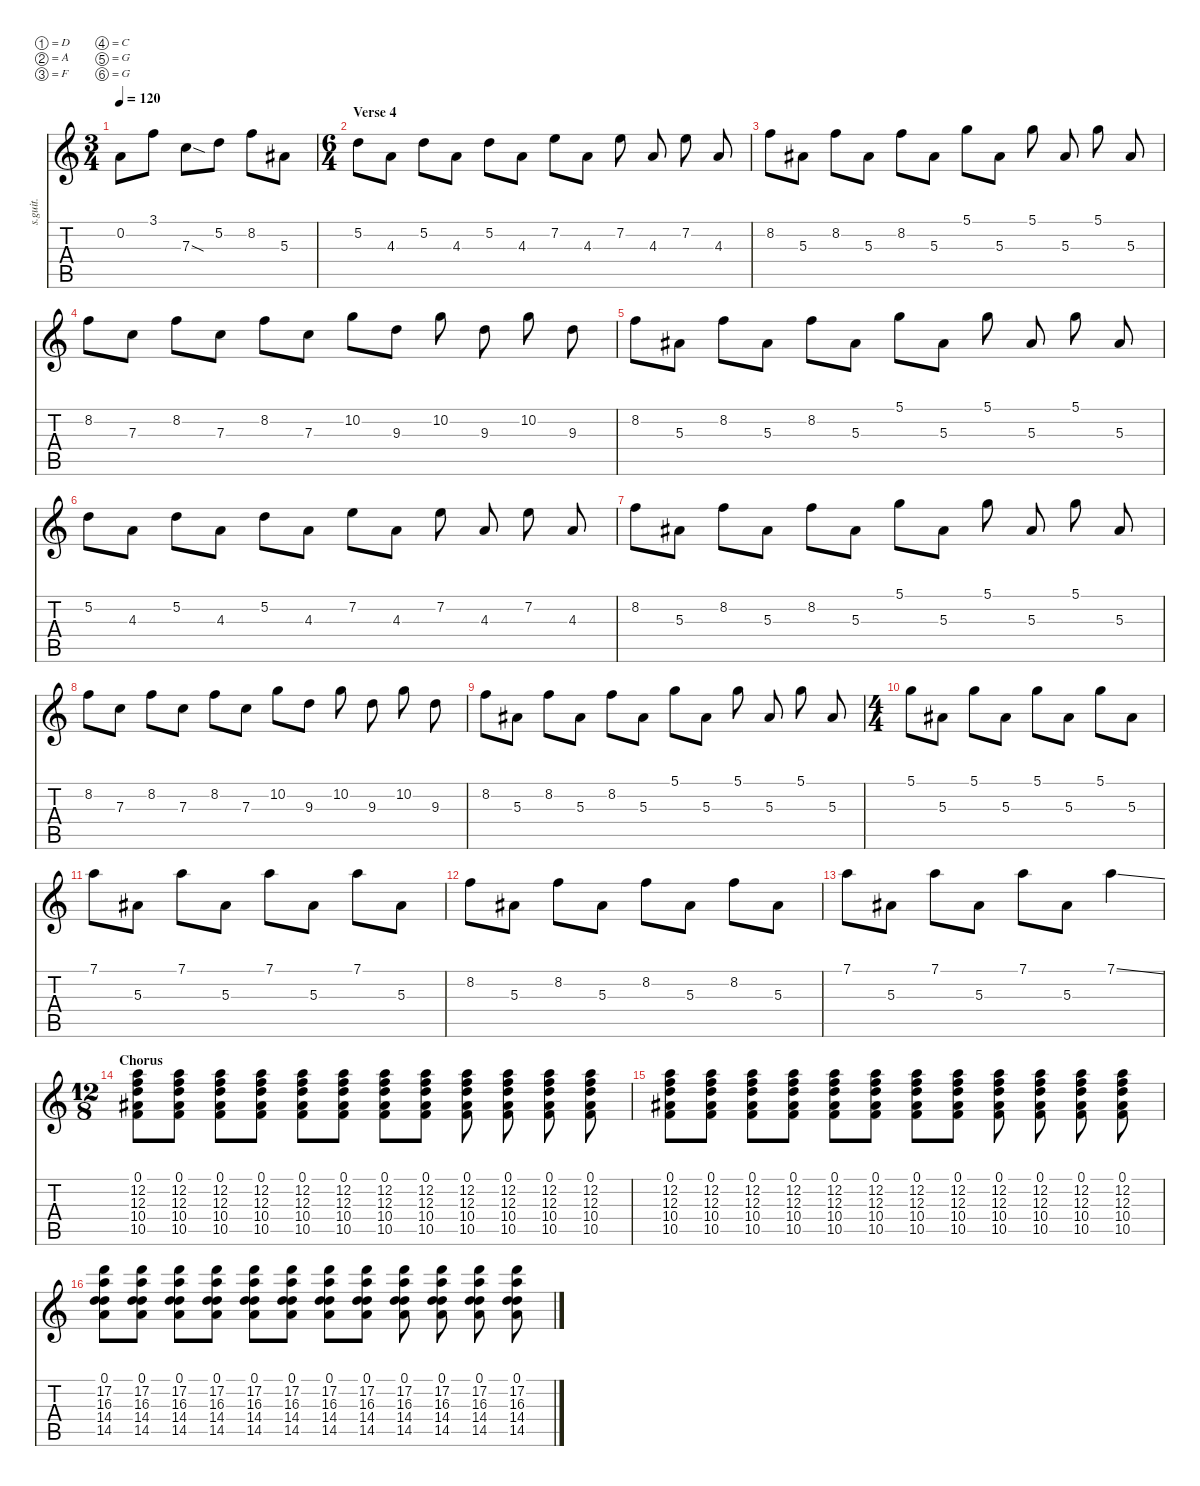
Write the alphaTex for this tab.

\defaultSystemsLayout 4
\hideDynamics
\bracketExtendMode nobrackets
\track ("Rythm Guitar 2" "s.guit.") {instrument distortionguitar}
\staff {score tabs}
\tuning (D4 A3 F3 C3 G2 G1)
\ts (3 4)
\beaming (8 2 2 2 2)
\tempo 120
\clef g2
\ks c
0.2.8{lyrics (0 "") lyrics (1 "") lyrics (2 "") lyrics (3 "") lyrics (4 "") dy f} 3.1.8{lyrics (0 "") lyrics (1 "") lyrics (2 "") lyrics (3 "") lyrics (4 "")} 7.3{sod}.8{lyrics (0 "") lyrics (1 "") lyrics (2 "") lyrics (3 "") lyrics (4 "")} 5.2.8{lyrics (0 "") lyrics (1 "") lyrics (2 "") lyrics (3 "") lyrics (4 "")} 8.2.8{lyrics (0 "") lyrics (1 "") lyrics (2 "") lyrics (3 "") lyrics (4 "")} 5.3{acc #}.8{lyrics (0 "") lyrics (1 "") lyrics (2 "") lyrics (3 "") lyrics (4 "")} |
\ts (6 4)
\beaming (8 2 2 2 2)
\section ("" "Verse 4")
5.2.8{lyrics (0 "") lyrics (1 "") lyrics (2 "") lyrics (3 "") lyrics (4 "") dy mf} 4.3.8{lyrics (0 "") lyrics (1 "") lyrics (2 "") lyrics (3 "") lyrics (4 "")} 5.2.8{lyrics (0 "") lyrics (1 "") lyrics (2 "") lyrics (3 "") lyrics (4 "")} 4.3.8{lyrics (0 "") lyrics (1 "") lyrics (2 "") lyrics (3 "") lyrics (4 "")} 5.2.8{lyrics (0 "") lyrics (1 "") lyrics (2 "") lyrics (3 "") lyrics (4 "")} 4.3.8{lyrics (0 "") lyrics (1 "") lyrics (2 "") lyrics (3 "") lyrics (4 "")} 7.2.8{lyrics (0 "") lyrics (1 "") lyrics (2 "") lyrics (3 "") lyrics (4 "")} 4.3.8{lyrics (0 "") lyrics (1 "") lyrics (2 "") lyrics (3 "") lyrics (4 "")} 7.2.8{lyrics (0 "") lyrics (1 "") lyrics (2 "") lyrics (3 "") lyrics (4 "")} 4.3.8{lyrics (0 "") lyrics (1 "") lyrics (2 "") lyrics (3 "") lyrics (4 "")} 7.2.8{lyrics (0 "") lyrics (1 "") lyrics (2 "") lyrics (3 "") lyrics (4 "")} 4.3.8{lyrics (0 "") lyrics (1 "") lyrics (2 "") lyrics (3 "") lyrics (4 "")} |
8.2.8{lyrics (0 "") lyrics (1 "") lyrics (2 "") lyrics (3 "") lyrics (4 "")} 5.3{acc #}.8{lyrics (0 "") lyrics (1 "") lyrics (2 "") lyrics (3 "") lyrics (4 "")} 8.2.8{lyrics (0 "") lyrics (1 "") lyrics (2 "") lyrics (3 "") lyrics (4 "")} 5.3{acc #}.8{lyrics (0 "") lyrics (1 "") lyrics (2 "") lyrics (3 "") lyrics (4 "")} 8.2.8{lyrics (0 "") lyrics (1 "") lyrics (2 "") lyrics (3 "") lyrics (4 "")} 5.3{acc #}.8{lyrics (0 "") lyrics (1 "") lyrics (2 "") lyrics (3 "") lyrics (4 "")} 5.1.8{lyrics (0 "") lyrics (1 "") lyrics (2 "") lyrics (3 "") lyrics (4 "")} 5.3{acc #}.8{lyrics (0 "") lyrics (1 "") lyrics (2 "") lyrics (3 "") lyrics (4 "")} 5.1.8{lyrics (0 "") lyrics (1 "") lyrics (2 "") lyrics (3 "") lyrics (4 "")} 5.3{acc #}.8{lyrics (0 "") lyrics (1 "") lyrics (2 "") lyrics (3 "") lyrics (4 "")} 5.1.8{lyrics (0 "") lyrics (1 "") lyrics (2 "") lyrics (3 "") lyrics (4 "")} 5.3{acc #}.8{lyrics (0 "") lyrics (1 "") lyrics (2 "") lyrics (3 "") lyrics (4 "")} |
8.2.8{lyrics (0 "") lyrics (1 "") lyrics (2 "") lyrics (3 "") lyrics (4 "")} 7.3.8{lyrics (0 "") lyrics (1 "") lyrics (2 "") lyrics (3 "") lyrics (4 "")} 8.2.8{lyrics (0 "") lyrics (1 "") lyrics (2 "") lyrics (3 "") lyrics (4 "")} 7.3.8{lyrics (0 "") lyrics (1 "") lyrics (2 "") lyrics (3 "") lyrics (4 "")} 8.2.8{lyrics (0 "") lyrics (1 "") lyrics (2 "") lyrics (3 "") lyrics (4 "")} 7.3.8{lyrics (0 "") lyrics (1 "") lyrics (2 "") lyrics (3 "") lyrics (4 "")} 10.2.8{lyrics (0 "") lyrics (1 "") lyrics (2 "") lyrics (3 "") lyrics (4 "")} 9.3.8{lyrics (0 "") lyrics (1 "") lyrics (2 "") lyrics (3 "") lyrics (4 "")} 10.2.8{lyrics (0 "") lyrics (1 "") lyrics (2 "") lyrics (3 "") lyrics (4 "")} 9.3.8{lyrics (0 "") lyrics (1 "") lyrics (2 "") lyrics (3 "") lyrics (4 "")} 10.2.8{lyrics (0 "") lyrics (1 "") lyrics (2 "") lyrics (3 "") lyrics (4 "")} 9.3.8{lyrics (0 "") lyrics (1 "") lyrics (2 "") lyrics (3 "") lyrics (4 "")} |
8.2.8{lyrics (0 "") lyrics (1 "") lyrics (2 "") lyrics (3 "") lyrics (4 "")} 5.3{acc #}.8{lyrics (0 "") lyrics (1 "") lyrics (2 "") lyrics (3 "") lyrics (4 "")} 8.2.8{lyrics (0 "") lyrics (1 "") lyrics (2 "") lyrics (3 "") lyrics (4 "")} 5.3{acc #}.8{lyrics (0 "") lyrics (1 "") lyrics (2 "") lyrics (3 "") lyrics (4 "")} 8.2.8{lyrics (0 "") lyrics (1 "") lyrics (2 "") lyrics (3 "") lyrics (4 "")} 5.3{acc #}.8{lyrics (0 "") lyrics (1 "") lyrics (2 "") lyrics (3 "") lyrics (4 "")} 5.1.8{lyrics (0 "") lyrics (1 "") lyrics (2 "") lyrics (3 "") lyrics (4 "")} 5.3{acc #}.8{lyrics (0 "") lyrics (1 "") lyrics (2 "") lyrics (3 "") lyrics (4 "")} 5.1.8{lyrics (0 "") lyrics (1 "") lyrics (2 "") lyrics (3 "") lyrics (4 "")} 5.3{acc #}.8{lyrics (0 "") lyrics (1 "") lyrics (2 "") lyrics (3 "") lyrics (4 "")} 5.1.8{lyrics (0 "") lyrics (1 "") lyrics (2 "") lyrics (3 "") lyrics (4 "")} 5.3{acc #}.8{lyrics (0 "") lyrics (1 "") lyrics (2 "") lyrics (3 "") lyrics (4 "")} |
5.2.8{lyrics (0 "") lyrics (1 "") lyrics (2 "") lyrics (3 "") lyrics (4 "")} 4.3.8{lyrics (0 "") lyrics (1 "") lyrics (2 "") lyrics (3 "") lyrics (4 "")} 5.2.8{lyrics (0 "") lyrics (1 "") lyrics (2 "") lyrics (3 "") lyrics (4 "")} 4.3.8{lyrics (0 "") lyrics (1 "") lyrics (2 "") lyrics (3 "") lyrics (4 "")} 5.2.8{lyrics (0 "") lyrics (1 "") lyrics (2 "") lyrics (3 "") lyrics (4 "")} 4.3.8{lyrics (0 "") lyrics (1 "") lyrics (2 "") lyrics (3 "") lyrics (4 "")} 7.2.8{lyrics (0 "") lyrics (1 "") lyrics (2 "") lyrics (3 "") lyrics (4 "")} 4.3.8{lyrics (0 "") lyrics (1 "") lyrics (2 "") lyrics (3 "") lyrics (4 "")} 7.2.8{lyrics (0 "") lyrics (1 "") lyrics (2 "") lyrics (3 "") lyrics (4 "")} 4.3.8{lyrics (0 "") lyrics (1 "") lyrics (2 "") lyrics (3 "") lyrics (4 "")} 7.2.8{lyrics (0 "") lyrics (1 "") lyrics (2 "") lyrics (3 "") lyrics (4 "")} 4.3.8{lyrics (0 "") lyrics (1 "") lyrics (2 "") lyrics (3 "") lyrics (4 "")} |
8.2.8{lyrics (0 "") lyrics (1 "") lyrics (2 "") lyrics (3 "") lyrics (4 "")} 5.3{acc #}.8{lyrics (0 "") lyrics (1 "") lyrics (2 "") lyrics (3 "") lyrics (4 "")} 8.2.8{lyrics (0 "") lyrics (1 "") lyrics (2 "") lyrics (3 "") lyrics (4 "")} 5.3{acc #}.8{lyrics (0 "") lyrics (1 "") lyrics (2 "") lyrics (3 "") lyrics (4 "")} 8.2.8{lyrics (0 "") lyrics (1 "") lyrics (2 "") lyrics (3 "") lyrics (4 "")} 5.3{acc #}.8{lyrics (0 "") lyrics (1 "") lyrics (2 "") lyrics (3 "") lyrics (4 "")} 5.1.8{lyrics (0 "") lyrics (1 "") lyrics (2 "") lyrics (3 "") lyrics (4 "")} 5.3{acc #}.8{lyrics (0 "") lyrics (1 "") lyrics (2 "") lyrics (3 "") lyrics (4 "")} 5.1.8{lyrics (0 "") lyrics (1 "") lyrics (2 "") lyrics (3 "") lyrics (4 "")} 5.3{acc #}.8{lyrics (0 "") lyrics (1 "") lyrics (2 "") lyrics (3 "") lyrics (4 "")} 5.1.8{lyrics (0 "") lyrics (1 "") lyrics (2 "") lyrics (3 "") lyrics (4 "")} 5.3{acc #}.8{lyrics (0 "") lyrics (1 "") lyrics (2 "") lyrics (3 "") lyrics (4 "")} |
8.2.8{lyrics (0 "") lyrics (1 "") lyrics (2 "") lyrics (3 "") lyrics (4 "")} 7.3.8{lyrics (0 "") lyrics (1 "") lyrics (2 "") lyrics (3 "") lyrics (4 "")} 8.2.8{lyrics (0 "") lyrics (1 "") lyrics (2 "") lyrics (3 "") lyrics (4 "")} 7.3.8{lyrics (0 "") lyrics (1 "") lyrics (2 "") lyrics (3 "") lyrics (4 "")} 8.2.8{lyrics (0 "") lyrics (1 "") lyrics (2 "") lyrics (3 "") lyrics (4 "")} 7.3.8{lyrics (0 "") lyrics (1 "") lyrics (2 "") lyrics (3 "") lyrics (4 "")} 10.2.8{lyrics (0 "") lyrics (1 "") lyrics (2 "") lyrics (3 "") lyrics (4 "")} 9.3.8{lyrics (0 "") lyrics (1 "") lyrics (2 "") lyrics (3 "") lyrics (4 "")} 10.2.8{lyrics (0 "") lyrics (1 "") lyrics (2 "") lyrics (3 "") lyrics (4 "")} 9.3.8{lyrics (0 "") lyrics (1 "") lyrics (2 "") lyrics (3 "") lyrics (4 "")} 10.2.8{lyrics (0 "") lyrics (1 "") lyrics (2 "") lyrics (3 "") lyrics (4 "")} 9.3.8{lyrics (0 "") lyrics (1 "") lyrics (2 "") lyrics (3 "") lyrics (4 "")} |
8.2.8{lyrics (0 "") lyrics (1 "") lyrics (2 "") lyrics (3 "") lyrics (4 "")} 5.3{acc #}.8{lyrics (0 "") lyrics (1 "") lyrics (2 "") lyrics (3 "") lyrics (4 "")} 8.2.8{lyrics (0 "") lyrics (1 "") lyrics (2 "") lyrics (3 "") lyrics (4 "")} 5.3{acc #}.8{lyrics (0 "") lyrics (1 "") lyrics (2 "") lyrics (3 "") lyrics (4 "")} 8.2.8{lyrics (0 "") lyrics (1 "") lyrics (2 "") lyrics (3 "") lyrics (4 "")} 5.3{acc #}.8{lyrics (0 "") lyrics (1 "") lyrics (2 "") lyrics (3 "") lyrics (4 "")} 5.1.8{lyrics (0 "") lyrics (1 "") lyrics (2 "") lyrics (3 "") lyrics (4 "")} 5.3{acc #}.8{lyrics (0 "") lyrics (1 "") lyrics (2 "") lyrics (3 "") lyrics (4 "")} 5.1.8{lyrics (0 "") lyrics (1 "") lyrics (2 "") lyrics (3 "") lyrics (4 "")} 5.3{acc #}.8{lyrics (0 "") lyrics (1 "") lyrics (2 "") lyrics (3 "") lyrics (4 "")} 5.1.8{lyrics (0 "") lyrics (1 "") lyrics (2 "") lyrics (3 "") lyrics (4 "")} 5.3{acc #}.8{lyrics (0 "") lyrics (1 "") lyrics (2 "") lyrics (3 "") lyrics (4 "")} |
\ts (4 4)
\beaming (8 2 2 2 2)
5.1.8{lyrics (0 "") lyrics (1 "") lyrics (2 "") lyrics (3 "") lyrics (4 "")} 5.3{acc #}.8{lyrics (0 "") lyrics (1 "") lyrics (2 "") lyrics (3 "") lyrics (4 "")} 5.1.8{lyrics (0 "") lyrics (1 "") lyrics (2 "") lyrics (3 "") lyrics (4 "")} 5.3{acc #}.8{lyrics (0 "") lyrics (1 "") lyrics (2 "") lyrics (3 "") lyrics (4 "")} 5.1.8{lyrics (0 "") lyrics (1 "") lyrics (2 "") lyrics (3 "") lyrics (4 "")} 5.3{acc #}.8{lyrics (0 "") lyrics (1 "") lyrics (2 "") lyrics (3 "") lyrics (4 "")} 5.1.8{lyrics (0 "") lyrics (1 "") lyrics (2 "") lyrics (3 "") lyrics (4 "")} 5.3{acc #}.8{lyrics (0 "") lyrics (1 "") lyrics (2 "") lyrics (3 "") lyrics (4 "")} |
7.1.8{lyrics (0 "") lyrics (1 "") lyrics (2 "") lyrics (3 "") lyrics (4 "")} 5.3{acc #}.8{lyrics (0 "") lyrics (1 "") lyrics (2 "") lyrics (3 "") lyrics (4 "")} 7.1.8{lyrics (0 "") lyrics (1 "") lyrics (2 "") lyrics (3 "") lyrics (4 "")} 5.3{acc #}.8{lyrics (0 "") lyrics (1 "") lyrics (2 "") lyrics (3 "") lyrics (4 "")} 7.1.8{lyrics (0 "") lyrics (1 "") lyrics (2 "") lyrics (3 "") lyrics (4 "")} 5.3{acc #}.8{lyrics (0 "") lyrics (1 "") lyrics (2 "") lyrics (3 "") lyrics (4 "")} 7.1.8{lyrics (0 "") lyrics (1 "") lyrics (2 "") lyrics (3 "") lyrics (4 "")} 5.3{acc #}.8{lyrics (0 "") lyrics (1 "") lyrics (2 "") lyrics (3 "") lyrics (4 "")} |
8.2.8{lyrics (0 "") lyrics (1 "") lyrics (2 "") lyrics (3 "") lyrics (4 "")} 5.3{acc #}.8{lyrics (0 "") lyrics (1 "") lyrics (2 "") lyrics (3 "") lyrics (4 "")} 8.2.8{lyrics (0 "") lyrics (1 "") lyrics (2 "") lyrics (3 "") lyrics (4 "")} 5.3{acc #}.8{lyrics (0 "") lyrics (1 "") lyrics (2 "") lyrics (3 "") lyrics (4 "")} 8.2.8{lyrics (0 "") lyrics (1 "") lyrics (2 "") lyrics (3 "") lyrics (4 "")} 5.3{acc #}.8{lyrics (0 "") lyrics (1 "") lyrics (2 "") lyrics (3 "") lyrics (4 "")} 8.2.8{lyrics (0 "") lyrics (1 "") lyrics (2 "") lyrics (3 "") lyrics (4 "")} 5.3{acc #}.8{lyrics (0 "") lyrics (1 "") lyrics (2 "") lyrics (3 "") lyrics (4 "")} |
7.1.8{lyrics (0 "") lyrics (1 "") lyrics (2 "") lyrics (3 "") lyrics (4 "")} 5.3{acc #}.8{lyrics (0 "") lyrics (1 "") lyrics (2 "") lyrics (3 "") lyrics (4 "")} 7.1.8{lyrics (0 "") lyrics (1 "") lyrics (2 "") lyrics (3 "") lyrics (4 "")} 5.3{acc #}.8{lyrics (0 "") lyrics (1 "") lyrics (2 "") lyrics (3 "") lyrics (4 "")} 7.1.8{lyrics (0 "") lyrics (1 "") lyrics (2 "") lyrics (3 "") lyrics (4 "")} 5.3{acc #}.8{lyrics (0 "") lyrics (1 "") lyrics (2 "") lyrics (3 "") lyrics (4 "")} 7.1{ss}.4{lyrics (0 "") lyrics (1 "") lyrics (2 "") lyrics (3 "") lyrics (4 "")} |
\ts (12 8)
\beaming (8 2 2 2 2)
\section ("" "Chorus")
(0.1 12.2 12.3 10.4{acc #} 10.5).8{lyrics (0 "") lyrics (1 "") lyrics (2 "") lyrics (3 "") lyrics (4 "") dy f} (0.1 12.2 12.3 10.4{acc #} 10.5).8{lyrics (0 "") lyrics (1 "") lyrics (2 "") lyrics (3 "") lyrics (4 "")} (0.1 12.2 12.3 10.4{acc #} 10.5).8{lyrics (0 "") lyrics (1 "") lyrics (2 "") lyrics (3 "") lyrics (4 "")} (0.1 12.2 12.3 10.4{acc #} 10.5).8{lyrics (0 "") lyrics (1 "") lyrics (2 "") lyrics (3 "") lyrics (4 "")} (0.1 12.2 12.3 10.4{acc #} 10.5).8{lyrics (0 "") lyrics (1 "") lyrics (2 "") lyrics (3 "") lyrics (4 "")} (0.1 12.2 12.3 10.4{acc #} 10.5).8{lyrics (0 "") lyrics (1 "") lyrics (2 "") lyrics (3 "") lyrics (4 "")} (0.1 12.2 12.3 10.4{acc #} 10.5).8{lyrics (0 "") lyrics (1 "") lyrics (2 "") lyrics (3 "") lyrics (4 "")} (0.1 12.2 12.3 10.4{acc #} 10.5).8{lyrics (0 "") lyrics (1 "") lyrics (2 "") lyrics (3 "") lyrics (4 "")} (0.1 12.2 12.3 10.4{acc #} 10.5).8{lyrics (0 "") lyrics (1 "") lyrics (2 "") lyrics (3 "") lyrics (4 "")} (0.1 12.2 12.3 10.4{acc #} 10.5).8{lyrics (0 "") lyrics (1 "") lyrics (2 "") lyrics (3 "") lyrics (4 "")} (0.1 12.2 12.3 10.4{acc #} 10.5).8{lyrics (0 "") lyrics (1 "") lyrics (2 "") lyrics (3 "") lyrics (4 "")} (0.1 12.2 12.3 10.4{acc #} 10.5).8{lyrics (0 "") lyrics (1 "") lyrics (2 "") lyrics (3 "") lyrics (4 "")} |
(0.1 12.2 12.3 10.4{acc #} 10.5).8{lyrics (0 "") lyrics (1 "") lyrics (2 "") lyrics (3 "") lyrics (4 "")} (0.1 12.2 12.3 10.4{acc #} 10.5).8{lyrics (0 "") lyrics (1 "") lyrics (2 "") lyrics (3 "") lyrics (4 "")} (0.1 12.2 12.3 10.4{acc #} 10.5).8{lyrics (0 "") lyrics (1 "") lyrics (2 "") lyrics (3 "") lyrics (4 "")} (0.1 12.2 12.3 10.4{acc #} 10.5).8{lyrics (0 "") lyrics (1 "") lyrics (2 "") lyrics (3 "") lyrics (4 "")} (0.1 12.2 12.3 10.4{acc #} 10.5).8{lyrics (0 "") lyrics (1 "") lyrics (2 "") lyrics (3 "") lyrics (4 "")} (0.1 12.2 12.3 10.4{acc #} 10.5).8{lyrics (0 "") lyrics (1 "") lyrics (2 "") lyrics (3 "") lyrics (4 "")} (0.1 12.2 12.3 10.4{acc #} 10.5).8{lyrics (0 "") lyrics (1 "") lyrics (2 "") lyrics (3 "") lyrics (4 "")} (0.1 12.2 12.3 10.4{acc #} 10.5).8{lyrics (0 "") lyrics (1 "") lyrics (2 "") lyrics (3 "") lyrics (4 "")} (0.1 12.2 12.3 10.4{acc #} 10.5).8{lyrics (0 "") lyrics (1 "") lyrics (2 "") lyrics (3 "") lyrics (4 "")} (0.1 12.2 12.3 10.4{acc #} 10.5).8{lyrics (0 "") lyrics (1 "") lyrics (2 "") lyrics (3 "") lyrics (4 "")} (0.1 12.2 12.3 10.4{acc #} 10.5).8{lyrics (0 "") lyrics (1 "") lyrics (2 "") lyrics (3 "") lyrics (4 "")} (0.1 12.2 12.3 10.4{acc #} 10.5).8{lyrics (0 "") lyrics (1 "") lyrics (2 "") lyrics (3 "") lyrics (4 "")} |
(0.1 17.2 16.3 14.4 14.5).8{lyrics (0 "") lyrics (1 "") lyrics (2 "") lyrics (3 "") lyrics (4 "")} (0.1 17.2 16.3 14.4 14.5).8{lyrics (0 "") lyrics (1 "") lyrics (2 "") lyrics (3 "") lyrics (4 "")} (0.1 17.2 16.3 14.4 14.5).8{lyrics (0 "") lyrics (1 "") lyrics (2 "") lyrics (3 "") lyrics (4 "")} (0.1 17.2 16.3 14.4 14.5).8{lyrics (0 "") lyrics (1 "") lyrics (2 "") lyrics (3 "") lyrics (4 "")} (0.1 17.2 16.3 14.4 14.5).8{lyrics (0 "") lyrics (1 "") lyrics (2 "") lyrics (3 "") lyrics (4 "")} (0.1 17.2 16.3 14.4 14.5).8{lyrics (0 "") lyrics (1 "") lyrics (2 "") lyrics (3 "") lyrics (4 "")} (0.1 17.2 16.3 14.4 14.5).8{lyrics (0 "") lyrics (1 "") lyrics (2 "") lyrics (3 "") lyrics (4 "")} (0.1 17.2 16.3 14.4 14.5).8{lyrics (0 "") lyrics (1 "") lyrics (2 "") lyrics (3 "") lyrics (4 "")} (0.1 17.2 16.3 14.4 14.5).8{lyrics (0 "") lyrics (1 "") lyrics (2 "") lyrics (3 "") lyrics (4 "")} (0.1 17.2 16.3 14.4 14.5).8{lyrics (0 "") lyrics (1 "") lyrics (2 "") lyrics (3 "") lyrics (4 "")} (0.1 17.2 16.3 14.4 14.5).8{lyrics (0 "") lyrics (1 "") lyrics (2 "") lyrics (3 "") lyrics (4 "")} (0.1 17.2 16.3 14.4 14.5).8{lyrics (0 "") lyrics (1 "") lyrics (2 "") lyrics (3 "") lyrics (4 "")}
